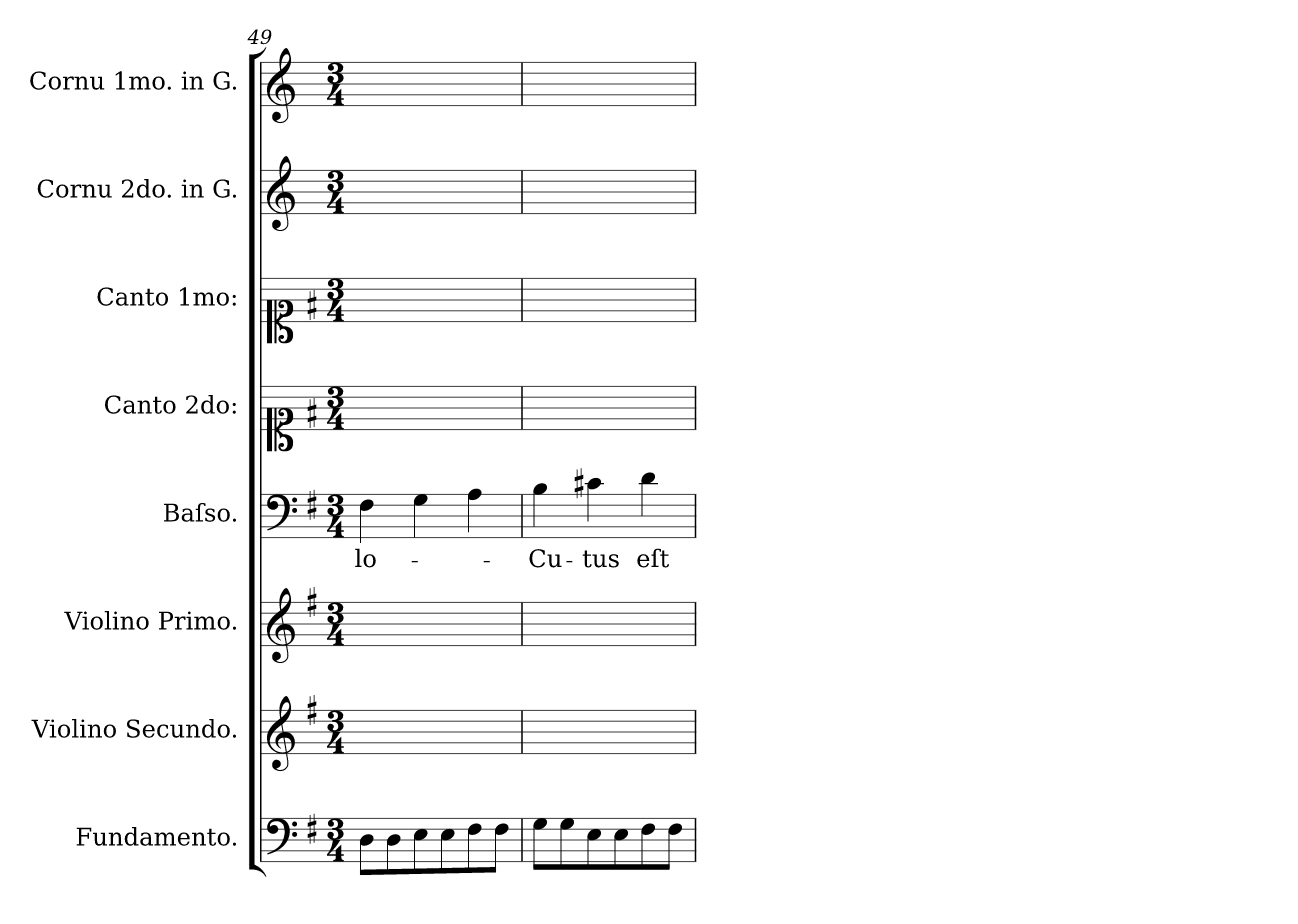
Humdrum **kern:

**kern	**kern	**kern	**kern	**text	**kern	**kern	**kern	**kern
*part8	*part7	*part6	*part5	*part5	*part4	*part3	*part2	*part1
*staff8	*staff7	*staff6	*staff5	*staff5	*staff4	*staff3	*staff2	*staff1
*I"Fundamento.	*I"Violino Secundo.	*I"Violino Primo.	*I"Baſso.	*	*I"Canto 2do:	*I"Canto 1mo:	*I"Cornu 2do. in G.	*I"Cornu 1mo. in G.
*	*I'vl 2	*I'vl 1	*I'B	*	*	*	*I'cor 2 in G	*I'cor 1 in G
*clefF4	*clefG2	*clefG2	*clefF4	*	*clefC1	*clefC1	*clefG2	*clefG2
*	*	*	*	*	*	*	*ITrd3c5	*ITrd3c5
*k[f#]	*k[f#]	*k[f#]	*k[f#]	*	*k[f#]	*k[f#]	*k[f#]	*k[f#]
*G:	*G:	*G:	*G:	*	*G:	*G:	*G:	*G:
*M3/4	*M3/4	*M3/4	*M3/4	*	*M3/4	*M3/4	*M3/4	*M3/4
=49	=49	=49	=49	=49	=49	=49	=49	=49
8D\L	2.ryy	2.ryy	4F#\	lo-	2.ryy	2.ryy	2.ryy	2.ryy
8D\	.	.	.	.	.	.	.	.
8E\	.	.	4G\	.	.	.	.	.
8E\	.	.	.	.	.	.	.	.
8F#\	.	.	4A\	.	.	.	.	.
8F#\J	.	.	.	.	.	.	.	.
=50	=50	=50	=50	=50	=50	=50	=50	=50
8G\L	2.ryy	2.ryy	4B\	-Cu-	2.ryy	2.ryy	2.ryy	2.ryy
8G\	.	.	.	.	.	.	.	.
8E\	.	.	4c#X\	-tus	.	.	.	.
8E\	.	.	.	.	.	.	.	.
8F#\	.	.	4d\	eſt	.	.	.	.
8F#\J	.	.	.	.	.	.	.	.
=	=	=	=	=	=	=	=	=
*-	*-	*-	*-	*-	*-	*-	*-	*-
